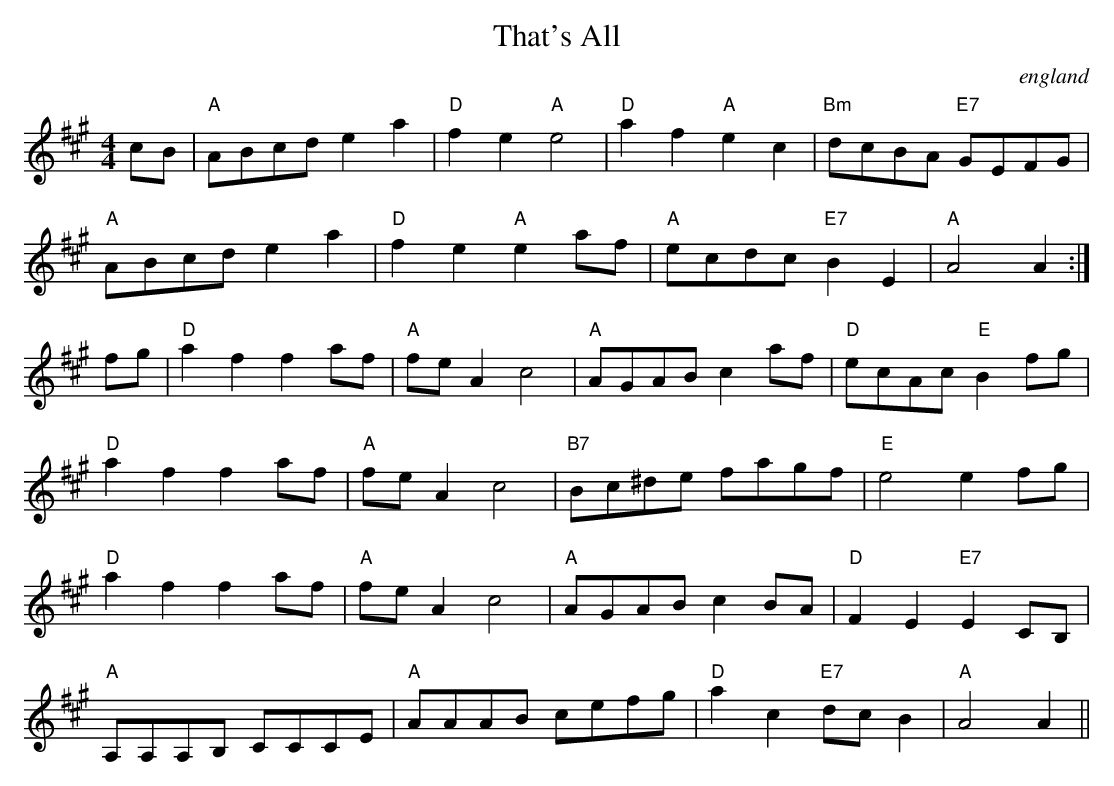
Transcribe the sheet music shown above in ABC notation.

X:1
T:That's All
O:england
M:4/4
L:1/4
K:A
c/2B/2|"A"A/2B/2c/2d/2 ea|"D"fe "A"e2|"D"af "A"ec|\
"Bm"d/2c/2B/2A/2 "E7"G/2E/2F/2G/2|
"A"A/2B/2c/2d/2 ea|"D"fe "A"ea/2f/2|"A"e/2c/2d/2c/2 "E7"BE|"A"A2 A:|
f/2g/2|"D"af fa/2f/2|"A"f/2e/2A c2|"A"A/2G/2A/2B/2 ca/2f/2|\
"D"e/2c/2A/2c/2 "E"Bf/2g/2|
"D"af fa/2f/2|"A"f/2e/2A c2|"B7"B/2c/2^d/2e/2 f/2a/2g/2f/2|"E"e2 ef/2g/2|
"D"af fa/2f/2|"A"f/2e/2A c2|"A"A/2G/2A/2B/2 cB/2A/2|"D"FE "E7"EC/2B,/2|
"A"A,/2A,/2A,/2B,/2 C/2C/2C/2E/2|"A"A/2A/2A/2B/2 c/2e/2f/2g/2|\
"D"ac "E7"d/2c/2B|"A"A2 A||
